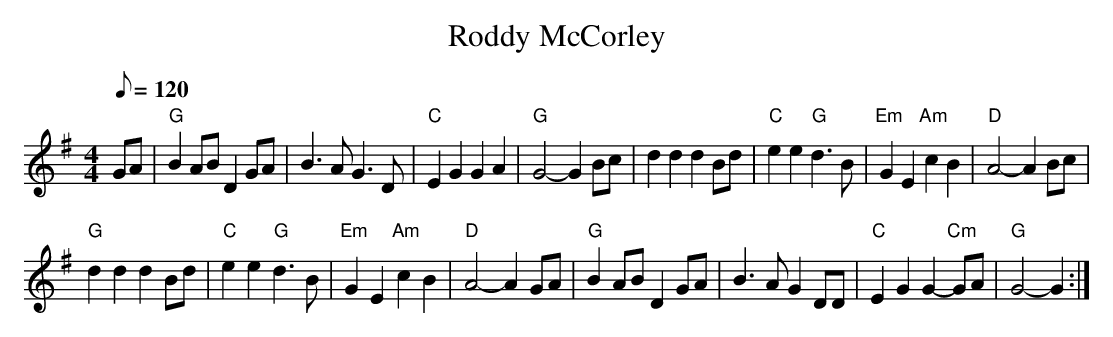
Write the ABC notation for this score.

X:1
T:Roddy McCorley
M:4/4
L:1/8
Q:120
K:G
GA|"G"B2ABD2GA|B3AG3D|"C"E2G2G2A2|"G"G4-G2Bc|
d2d2d2Bd|"C"e2e2"G"d3B|"Em"G2E2"Am"c2B2|"D"A4-A2Bc|!
"G"d2d2d2Bd|"C"e2e2"G"d3B|"Em"G2E2"Am"c2B2|"D"A4-A2GA|
"G"B2ABD2GA|B3AG2DD|"C"E2G2G2-"Cm"GA|"G"G4-G2:|
